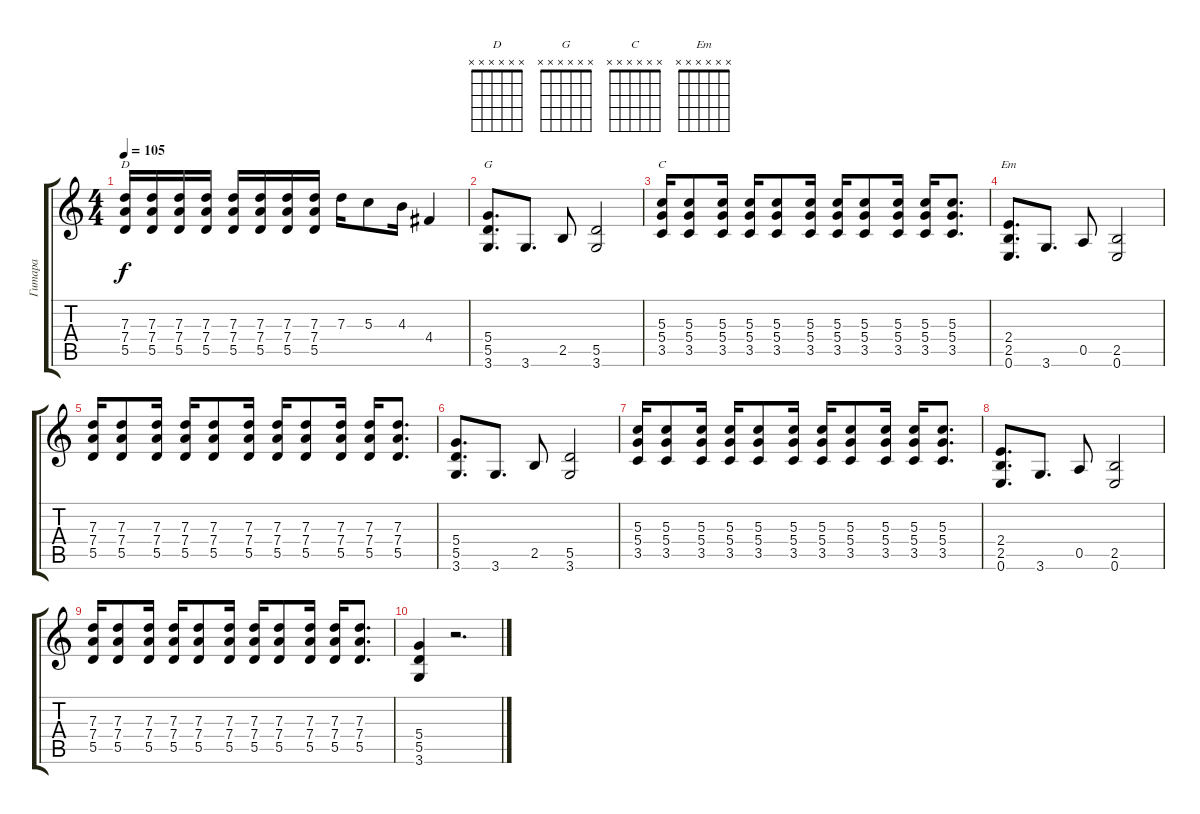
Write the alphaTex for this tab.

\track ("Гитара" "Гитара") {instrument distortionguitar}
\staff {score tabs}
\tuning (E4 B3 G3 D3 A2 E2) {hide}
\chord ("D" x x x x x x)
\chord ("G" x x x x x x)
\chord ("C" x x x x x x)
\chord ("Em" x x x x x x)
\ts (4 4)
\tempo 105
\clef g2
\ks c
(7.3 7.4 5.5).16{ch "D" dy f} (7.3 7.4 5.5).16 (7.3 7.4 5.5).16 (7.3 7.4 5.5).16 (7.3 7.4 5.5).16 (7.3 7.4 5.5).16 (7.3 7.4 5.5).16 (7.3 7.4 5.5).16 7.3.16 5.3.8 4.3.16 4.4.4 |
(5.4 5.5 3.6).8{d ch "G"} 3.6.8{d} 2.5.8 (5.5 3.6).2 |
(5.3 5.4 3.5).16{ch "C"} (5.3 5.4 3.5).8 (5.3 5.4 3.5).16 (5.3 5.4 3.5).16 (5.3 5.4 3.5).8 (5.3 5.4 3.5).16 (5.3 5.4 3.5).16 (5.3 5.4 3.5).8 (5.3 5.4 3.5).16 (5.3 5.4 3.5).16 (5.3 5.4 3.5).8{d} |
(2.4 2.5 0.6).8{d ch "Em"} 3.6.8{d} 0.5.8 (2.5 0.6).2 |
(7.3 7.4 5.5).16 (7.3 7.4 5.5).8 (7.3 7.4 5.5).16 (7.3 7.4 5.5).16 (7.3 7.4 5.5).8 (7.3 7.4 5.5).16 (7.3 7.4 5.5).16 (7.3 7.4 5.5).8 (7.3 7.4 5.5).16 (7.3 7.4 5.5).16 (7.3 7.4 5.5).8{d} |
(5.4 5.5 3.6).8{d} 3.6.8{d} 2.5.8 (5.5 3.6).2 |
(5.3 5.4 3.5).16 (5.3 5.4 3.5).8 (5.3 5.4 3.5).16 (5.3 5.4 3.5).16 (5.3 5.4 3.5).8 (5.3 5.4 3.5).16 (5.3 5.4 3.5).16 (5.3 5.4 3.5).8 (5.3 5.4 3.5).16 (5.3 5.4 3.5).16 (5.3 5.4 3.5).8{d} |
(2.4 2.5 0.6).8{d} 3.6.8{d} 0.5.8 (2.5 0.6).2 |
(7.3 7.4 5.5).16 (7.3 7.4 5.5).8 (7.3 7.4 5.5).16 (7.3 7.4 5.5).16 (7.3 7.4 5.5).8 (7.3 7.4 5.5).16 (7.3 7.4 5.5).16 (7.3 7.4 5.5).8 (7.3 7.4 5.5).16 (7.3 7.4 5.5).16 (7.3 7.4 5.5).8{d} |
(5.4 5.5 3.6).4 r.2{d}
